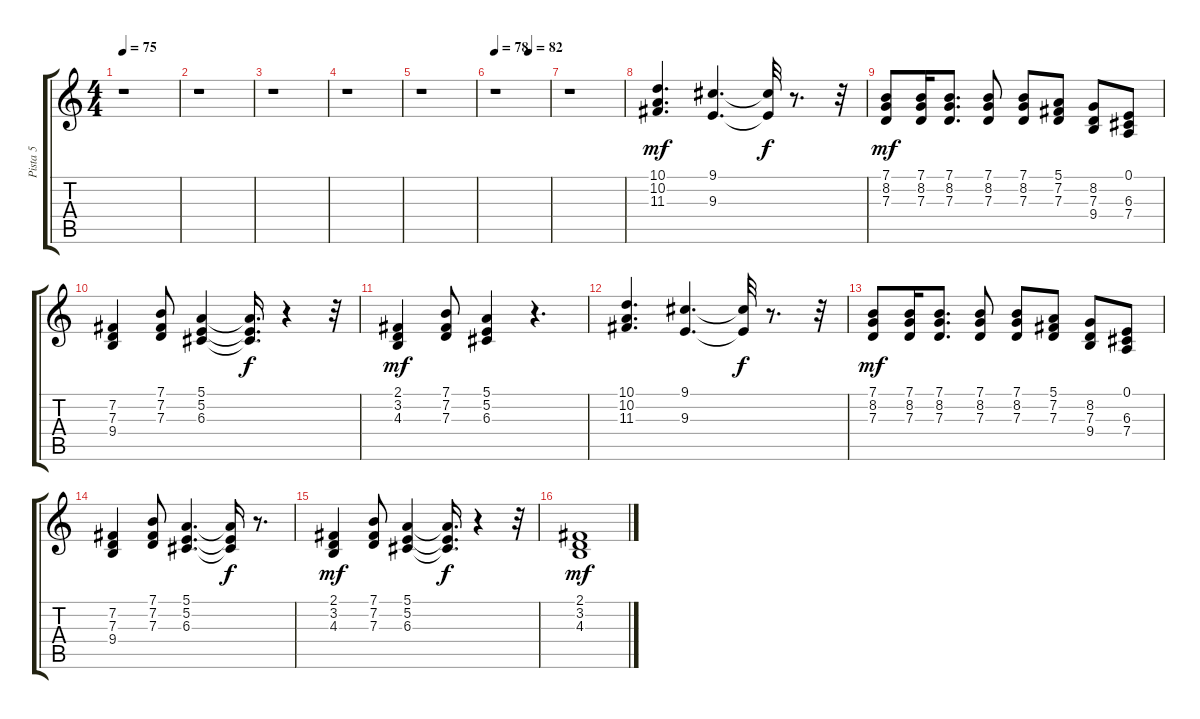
\track ("Pista 5" "Pista 5") {instrument reedorgan}
\staff {score tabs}
\tuning (E4 B3 G3 D3 A2 E2) {hide}
\ts (4 4)
\tempo 75
\clef g2
\ks c
r.1{dy mf} |
r.1 |
r.1 |
r.1 |
r.1 |
\tempo 78
\tempo (82 0.625)
r.1 |
r.1 |
(10.1 10.2 11.3).4{d} (9.1 9.3).4{d} (9.1{t} 9.3{t}).32{dy f} r.8{d} r.32 |
(7.1 8.2 7.3).8{dy mf} (7.1 8.2 7.3).16 (7.1 8.2 7.3).8{d} (7.1 8.2 7.3).8 (7.1 8.2 7.3).8 (5.1 7.2 7.3).8 (8.2 7.3 9.4).8 (0.1 6.3 7.4).8 |
(7.2 7.3 9.4).4 (7.1 7.2 7.3).8 (5.1 5.2 6.3).4 (5.1{t} 5.2{t} 6.3{t}).16{d dy f} r.4 r.32 |
(2.1 3.2 4.3).4{dy mf} (7.1 7.2 7.3).8 (5.1 5.2 6.3).4 r.4{d} |
(10.1 10.2 11.3).4{d} (9.1 9.3).4{d} (9.1{t} 9.3{t}).32{dy f} r.8{d} r.32 |
(7.1 8.2 7.3).8{dy mf} (7.1 8.2 7.3).16 (7.1 8.2 7.3).8{d} (7.1 8.2 7.3).8 (7.1 8.2 7.3).8 (5.1 7.2 7.3).8 (8.2 7.3 9.4).8 (0.1 6.3 7.4).8 |
(7.2 7.3 9.4).4 (7.1 7.2 7.3).8 (5.1 5.2 6.3).4{d} (5.1{t} 5.2{t} 6.3{t}).16{dy f} r.8{d} |
(2.1 3.2 4.3).4{dy mf} (7.1 7.2 7.3).8 (5.1 5.2 6.3).4 (5.1{t} 5.2{t} 6.3{t}).16{d dy f} r.4 r.32 |
(2.1 3.2 4.3).1{dy mf}
